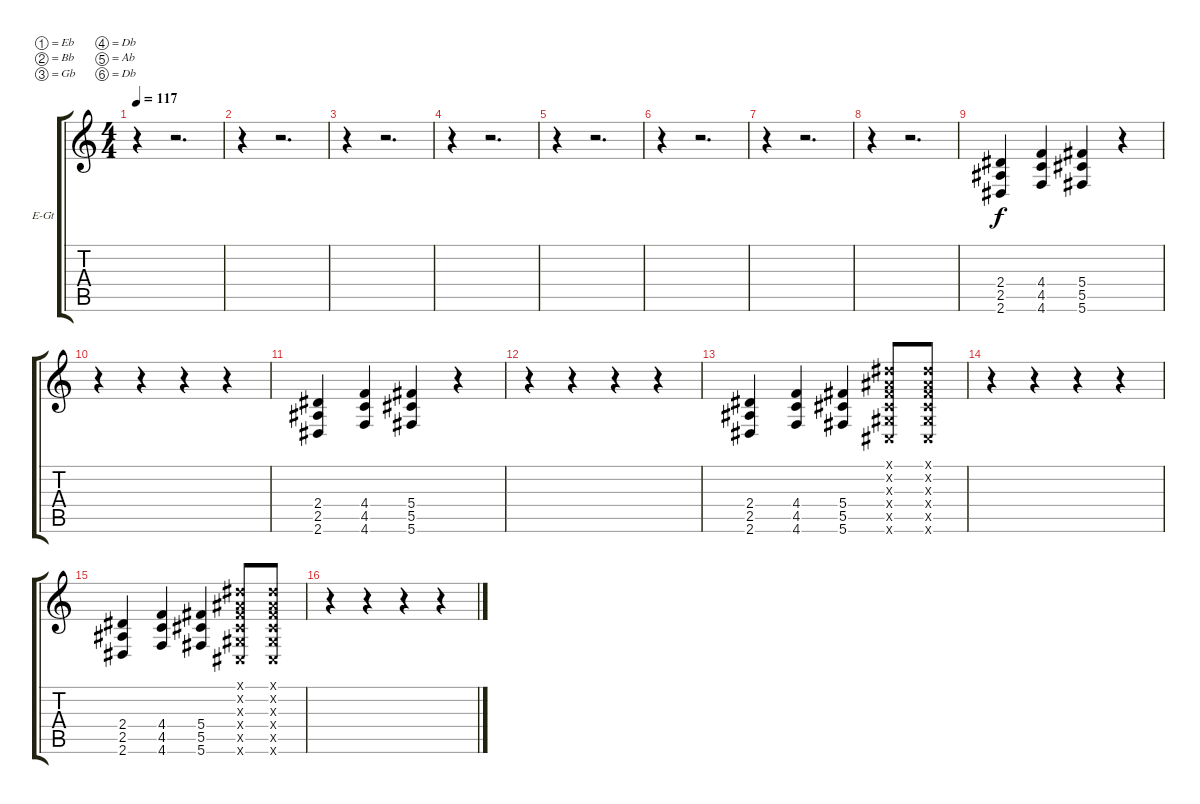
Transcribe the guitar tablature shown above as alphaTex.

\bracketExtendMode groupsimilarinstruments
\firstSystemTrackNameOrientation horizontal
\otherSystemsTrackNameOrientation horizontal
\track ("Rhythm" "E-Gt") {instrument distortionguitar}
\staff {score tabs}
\tuning (Eb4 Bb3 Gb3 Db3 Ab2 Db2)
\ts (4 4)
\beaming (8 2 2 2 2)
\tempo 117
\clef g2
\ks c
r.4{dy f instrument distortionguitar} r.2{d} |
r.4 r.2{d} |
r.4 r.2{d} |
r.4 r.2{d} |
r.4 r.2{d} |
r.4 r.2{d} |
r.4 r.2{d} |
r.4 r.2{d} |
(2.4 2.5 2.6).4 (4.4 4.5 4.6).4 (5.4 5.5 5.6).4 r.4 |
r.4 r.4 r.4 r.4 |
(2.4 2.5 2.6).4 (4.4 4.5 4.6).4 (5.4 5.5 5.6).4 r.4 |
r.4 r.4 r.4 r.4 |
(2.4 2.5 2.6).4 (4.4 4.5 4.6).4 (5.4 5.5 5.6).4 (0.1{x} 0.2{x} 0.3{x} 0.4{x} 0.5{x} 0.6{x}).8 (0.1{x} 0.2{x} 0.3{x} 0.4{x} 0.5{x} 0.6{x}).8 |
r.4 r.4 r.4 r.4 |
(2.4 2.5 2.6).4 (4.4 4.5 4.6).4 (5.4 5.5 5.6).4 (0.1{x} 0.2{x} 0.3{x} 0.4{x} 0.5{x} 0.6{x}).8 (0.1{x} 0.2{x} 0.3{x} 0.4{x} 0.5{x} 0.6{x}).8 |
r.4 r.4 r.4 r.4
